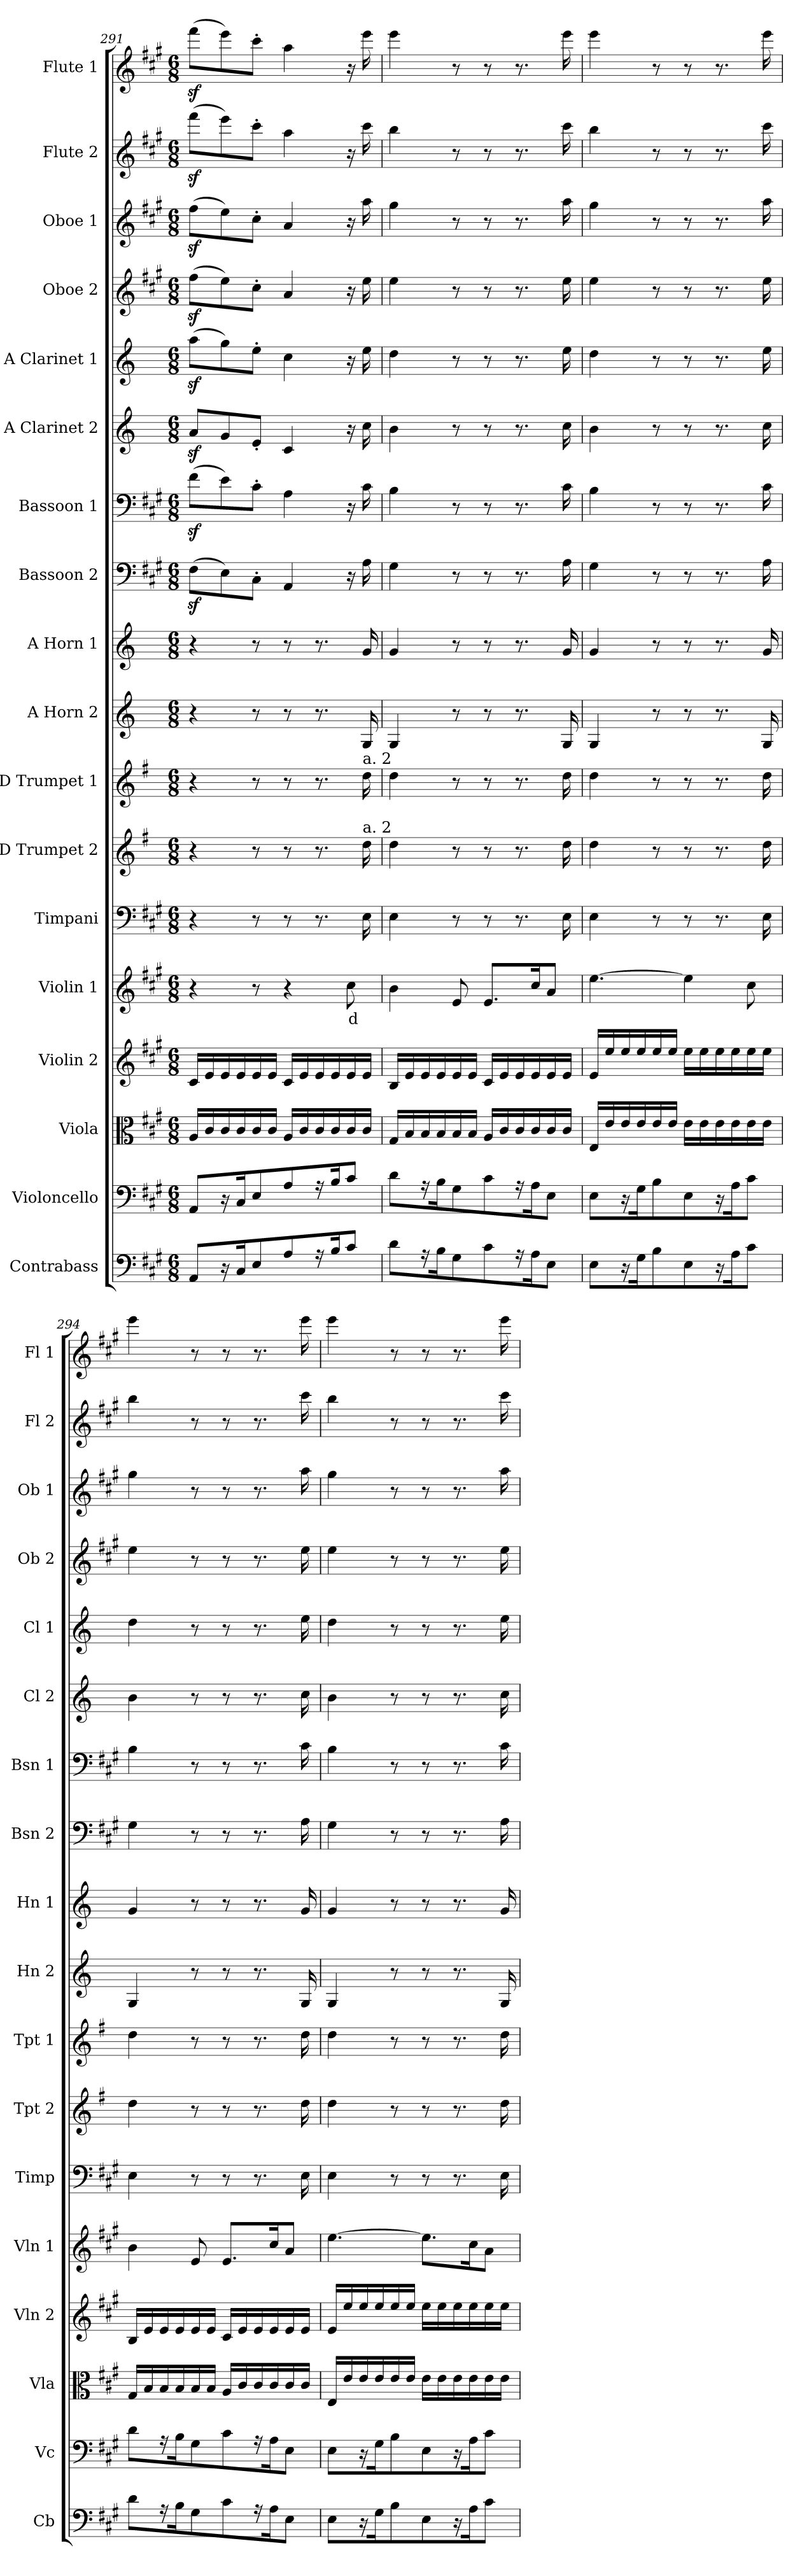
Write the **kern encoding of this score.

**kern	**kern	**kern	**kern	**kern	**text	**kern	**kern	**kern	**kern	**kern	**kern	**kern	**kern	**kern	**kern	**kern	**kern	**kern
*part18	*part17	*part16	*part15	*part14	*part14	*part13	*part12	*part11	*part10	*part9	*part8	*part7	*part6	*part5	*part4	*part3	*part2	*part1
*staff18	*staff17	*staff16	*staff15	*staff14	*staff14	*staff13	*staff12	*staff11	*staff10	*staff9	*staff8	*staff7	*staff6	*staff5	*staff4	*staff3	*staff2	*staff1
*I"Contrabass	*I"Violoncello	*I"Viola	*I"Violin 2	*I"Violin 1	*	*I"Timpani	*I"D Trumpet 2	*I"D Trumpet 1	*I"A Horn 2	*I"A Horn 1	*I"Bassoon 2	*I"Bassoon 1	*I"A Clarinet 2	*I"A Clarinet 1	*I"Oboe 2	*I"Oboe 1	*I"Flute 2	*I"Flute 1
*I'Cb	*I'Vc	*I'Vla	*I'Vln 2	*I'Vln 1	*	*I'Timp	*I'Tpt 2	*I'Tpt 1	*I'Hn 2	*I'Hn 1	*I'Bsn 2	*I'Bsn 1	*I'Cl 2	*I'Cl 1	*I'Ob 2	*I'Ob 1	*I'Fl 2	*I'Fl 1
*clefF4	*clefF4	*clefC3	*clefG2	*clefG2	*	*clefF4	*clefG2	*clefG2	*clefG2	*clefG2	*clefF4	*clefF4	*clefG2	*clefG2	*clefG2	*clefG2	*clefG2	*clefG2
*ITrd7c12	*	*	*	*	*	*	*ITrd-1c-2	*ITrd-1c-2	*ITrd2c3	*ITrd2c3	*	*	*ITrd2c3	*ITrd2c3	*	*	*	*
*k[f#c#g#]	*k[f#c#g#]	*k[f#c#g#]	*k[f#c#g#]	*k[f#c#g#]	*	*k[f#c#g#]	*k[f#c#g#]	*k[f#c#g#]	*k[f#c#g#]	*k[f#c#g#]	*k[f#c#g#]	*k[f#c#g#]	*k[f#c#g#]	*k[f#c#g#]	*k[f#c#g#]	*k[f#c#g#]	*k[f#c#g#]	*k[f#c#g#]
*M6/8	*M6/8	*M6/8	*M6/8	*M6/8	*	*M6/8	*M6/8	*M6/8	*M6/8	*M6/8	*M6/8	*M6/8	*M6/8	*M6/8	*M6/8	*M6/8	*M6/8	*M6/8
=291	=291	=291	=291	=291	=291	=291	=291	=291	=291	=291	=291	=291	=291	=291	=291	=291	=291	=291
8AAA/L	8AA/L	16A/LL	16c#/LL	4r	.	4r	4r	4r	4r	4r	(8F#z<\L	(8f#z<\L	8f#z</L	(8ff#z<\L	(8ff#z<\L	(8ff#z<\L	(8fff#z<\L	(8fff#z<\L
.	.	16c#/	16e/	.	.	.	.	.	.	.	.	.	.	.	.	.	.	.
16r	16r	16c#/	16e/	.	.	.	.	.	.	.	8E\)	8e\)	8e/	8ee\)	8ee\)	8ee\)	8eee\)	8eee\)
16CC#/J	16C#/J	16c#/	16e/	.	.	.	.	.	.	.	.	.	.	.	.	.	.	.
8EE/J	8E/J	16c#/	16e/	8r	.	8r	8r	8r	8r	8r	8C#'\J	8c#'\J	8c#'/J	8cc#'\J	8cc#'\J	8cc#'\J	8ccc#'\J	8ccc#'\J
.	.	16c#/JJ	16e/JJ	.	.	.	.	.	.	.	.	.	.	.	.	.	.	.
8AA\L	8A\L	16A/LL	16c#/LL	4r	.	8r	8r	8r	8r	8r	4AA/	4A\	4A/	4a\	4a/	4a/	4aa\	4aa\
.	.	16c#/	16e/	.	.	.	.	.	.	.	.	.	.	.	.	.	.	.
16r	16r	16c#/	16e/	.	.	8.r	8.r	8.r	8.r	8.r	.	.	.	.	.	.	.	.
16BB\J	16B\J	16c#/	16e/	.	.	.	.	.	.	.	.	.	.	.	.	.	.	.
!	!	!	!	!	!LO:LY:b:color=#FF0000	!	!	!	!	!	!	!	!	!	!	!	!	!
8C#\J	8c#\J	16c#/	16e/	8cc#\	d	.	.	.	.	.	16r	16r	16r	16r	16r	16r	16r	16r
!	!	!	!	!	!	!	!	!LO:TX:a:t=a. 2	!	!	!	!	!	!	!	!	!	!
!	!	!	!	!	!	!	!LO:TX:a:t=a. 2	!	!	!	!	!	!	!	!	!	!	!
.	.	16c#/JJ	16e/JJ	.	.	16E\	16ee\	16ee\	16E/	16e/	16A\	16c#\	16a\	16cc#\	16ee\	16aa\	16ccc#\	16eee\
=292	=292	=292	=292	=292	=292	=292	=292	=292	=292	=292	=292	=292	=292	=292	=292	=292	=292	=292
8D\L	8d\L	16G#/LL	16B/LL	4b\	.	4E\	4ee\	4ee\	4E/	4e/	4G#\	4B\	4g#\	4b\	4ee\	4gg#\	4bb\	4eee\
.	.	16B/	16e/	.	.	.	.	.	.	.	.	.	.	.	.	.	.	.
16r	16r	16B/	16e/	.	.	.	.	.	.	.	.	.	.	.	.	.	.	.
16BB\J	16B\J	16B/	16e/	.	.	.	.	.	.	.	.	.	.	.	.	.	.	.
8GG#\J	8G#\J	16B/	16e/	8e/	.	8r	8r	8r	8r	8r	8r	8r	8r	8r	8r	8r	8r	8r
.	.	16B/JJ	16e/JJ	.	.	.	.	.	.	.	.	.	.	.	.	.	.	.
8C#\L	8c#\L	16A/LL	16c#/LL	8.e/L	.	8r	8r	8r	8r	8r	8r	8r	8r	8r	8r	8r	8r	8r
.	.	16c#/	16e/	.	.	.	.	.	.	.	.	.	.	.	.	.	.	.
16r	16r	16c#/	16e/	.	.	8.r	8.r	8.r	8.r	8.r	8.r	8.r	8.r	8.r	8.r	8.r	8.r	8.r
16AA\J	16A\J	16c#/	16e/	16cc#/K	.	.	.	.	.	.	.	.	.	.	.	.	.	.
8EE\J	8E\J	16c#/	16e/	8a/J	.	.	.	.	.	.	.	.	.	.	.	.	.	.
.	.	16c#/JJ	16e/JJ	.	.	16E\	16ee\	16ee\	16E/	16e/	16A\	16c#\	16a\	16cc#\	16ee\	16aa\	16ccc#\	16eee\
=293	=293	=293	=293	=293	=293	=293	=293	=293	=293	=293	=293	=293	=293	=293	=293	=293	=293	=293
8EE\L	8E\L	16E/LL	16e/LL	[4.ee\	.	4E\	4ee\	4ee\	4E/	4e/	4G#\	4B\	4g#\	4b\	4ee\	4gg#\	4bb\	4eee\
.	.	16e/	16ee/	.	.	.	.	.	.	.	.	.	.	.	.	.	.	.
16r	16r	16e/	16ee/	.	.	.	.	.	.	.	.	.	.	.	.	.	.	.
16GG#\J	16G#\J	16e/	16ee/	.	.	.	.	.	.	.	.	.	.	.	.	.	.	.
8BB\J	8B\J	16e/	16ee/	.	.	8r	8r	8r	8r	8r	8r	8r	8r	8r	8r	8r	8r	8r
.	.	16e/JJ	16ee/JJ	.	.	.	.	.	.	.	.	.	.	.	.	.	.	.
8EE\L	8E\L	16e\LL	16ee\LL	4ee\]	.	8r	8r	8r	8r	8r	8r	8r	8r	8r	8r	8r	8r	8r
.	.	16e\	16ee\	.	.	.	.	.	.	.	.	.	.	.	.	.	.	.
16r	16r	16e\	16ee\	.	.	8.r	8.r	8.r	8.r	8.r	8.r	8.r	8.r	8.r	8.r	8.r	8.r	8.r
16AA\J	16A\J	16e\	16ee\	.	.	.	.	.	.	.	.	.	.	.	.	.	.	.
8C#\J	8c#\J	16e\	16ee\	8cc#\	.	.	.	.	.	.	.	.	.	.	.	.	.	.
.	.	16e\JJ	16ee\JJ	.	.	16E\	16ee\	16ee\	16E/	16e/	16A\	16c#\	16a\	16cc#\	16ee\	16aa\	16ccc#\	16eee\
=294	=294	=294	=294	=294	=294	=294	=294	=294	=294	=294	=294	=294	=294	=294	=294	=294	=294	=294
8D\L	8d\L	16G#/LL	16B/LL	4b\	.	4E\	4ee\	4ee\	4E/	4e/	4G#\	4B\	4g#\	4b\	4ee\	4gg#\	4bb\	4eee\
.	.	16B/	16e/	.	.	.	.	.	.	.	.	.	.	.	.	.	.	.
16r	16r	16B/	16e/	.	.	.	.	.	.	.	.	.	.	.	.	.	.	.
16BB\J	16B\J	16B/	16e/	.	.	.	.	.	.	.	.	.	.	.	.	.	.	.
8GG#\J	8G#\J	16B/	16e/	8e/	.	8r	8r	8r	8r	8r	8r	8r	8r	8r	8r	8r	8r	8r
.	.	16B/JJ	16e/JJ	.	.	.	.	.	.	.	.	.	.	.	.	.	.	.
8C#\L	8c#\L	16A/LL	16c#/LL	8.e/L	.	8r	8r	8r	8r	8r	8r	8r	8r	8r	8r	8r	8r	8r
.	.	16c#/	16e/	.	.	.	.	.	.	.	.	.	.	.	.	.	.	.
16r	16r	16c#/	16e/	.	.	8.r	8.r	8.r	8.r	8.r	8.r	8.r	8.r	8.r	8.r	8.r	8.r	8.r
16AA\J	16A\J	16c#/	16e/	16cc#/K	.	.	.	.	.	.	.	.	.	.	.	.	.	.
8EE\J	8E\J	16c#/	16e/	8a/J	.	.	.	.	.	.	.	.	.	.	.	.	.	.
.	.	16c#/JJ	16e/JJ	.	.	16E\	16ee\	16ee\	16E/	16e/	16A\	16c#\	16a\	16cc#\	16ee\	16aa\	16ccc#\	16eee\
!!LO:PB:g=z
=295	=295	=295	=295	=295	=295	=295	=295	=295	=295	=295	=295	=295	=295	=295	=295	=295	=295	=295
8EE\L	8E\L	16E/LL	16e/LL	[4.ee\	.	4E\	4ee\	4ee\	4E/	4e/	4G#\	4B\	4g#\	4b\	4ee\	4gg#\	4bb\	4eee\
.	.	16e/	16ee/	.	.	.	.	.	.	.	.	.	.	.	.	.	.	.
16r	16r	16e/	16ee/	.	.	.	.	.	.	.	.	.	.	.	.	.	.	.
16GG#\J	16G#\J	16e/	16ee/	.	.	.	.	.	.	.	.	.	.	.	.	.	.	.
8BB\J	8B\J	16e/	16ee/	.	.	8r	8r	8r	8r	8r	8r	8r	8r	8r	8r	8r	8r	8r
.	.	16e/JJ	16ee/JJ	.	.	.	.	.	.	.	.	.	.	.	.	.	.	.
8EE\L	8E\L	16e\LL	16ee\LL	8.ee\L]	.	8r	8r	8r	8r	8r	8r	8r	8r	8r	8r	8r	8r	8r
.	.	16e\	16ee\	.	.	.	.	.	.	.	.	.	.	.	.	.	.	.
16r	16r	16e\	16ee\	.	.	8.r	8.r	8.r	8.r	8.r	8.r	8.r	8.r	8.r	8.r	8.r	8.r	8.r
16AA\J	16A\J	16e\	16ee\	16cc#\K	.	.	.	.	.	.	.	.	.	.	.	.	.	.
8C#\J	8c#\J	16e\	16ee\	8a\J	.	.	.	.	.	.	.	.	.	.	.	.	.	.
.	.	16e\JJ	16ee\JJ	.	.	16E\	16ee\	16ee\	16E/	16e/	16A\	16c#\	16a\	16cc#\	16ee\	16aa\	16ccc#\	16eee\
=	=	=	=	=	=	=	=	=	=	=	=	=	=	=	=	=	=	=
*-	*-	*-	*-	*-	*-	*-	*-	*-	*-	*-	*-	*-	*-	*-	*-	*-	*-	*-
